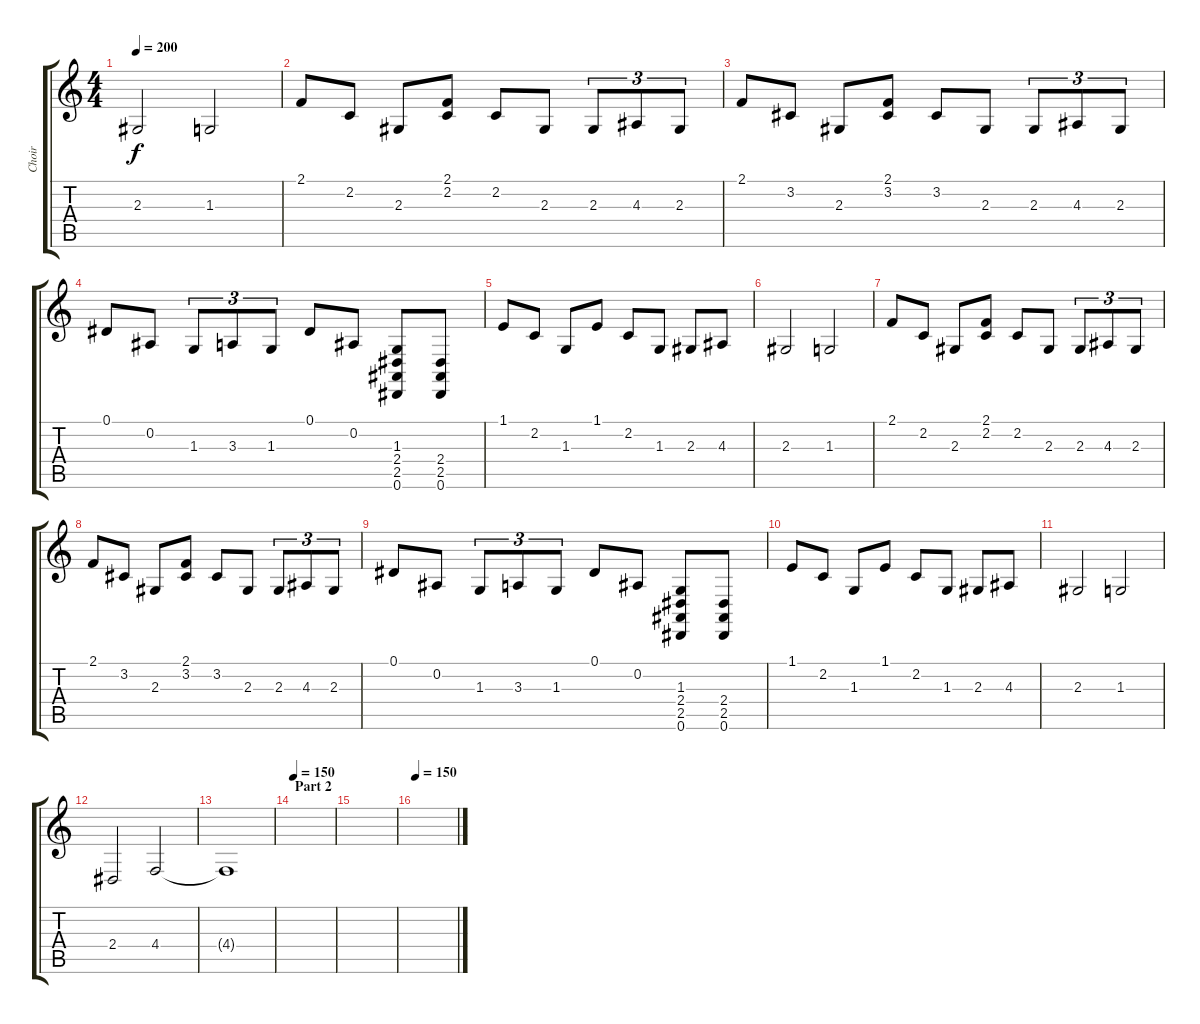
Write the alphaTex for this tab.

\track ("Choir" "Choir") {instrument choiraahs}
\staff {score tabs}
\tuning (Eb4 Bb3 Gb3 Db3 Ab2 Eb2) {hide}
\ts (4 4)
\tempo 200
\clef g2
\ks c
2.3.2{dy f} 1.3.2 |
2.1.8 2.2.8 2.3.8 (2.1 2.2).8 2.2.8 2.3.8 2.3.8{tu (3 2)} 4.3.8{tu (3 2)} 2.3.8{tu (3 2)} |
2.1.8 3.2.8 2.3.8 (2.1 3.2).8 3.2.8 2.3.8 2.3.8{tu (3 2)} 4.3.8{tu (3 2)} 2.3.8{tu (3 2)} |
0.1.8 0.2.8 1.3.8{tu (3 2)} 3.3.8{tu (3 2)} 1.3.8{tu (3 2)} 0.1.8 0.2.8 (1.3 2.4 2.5 0.6).8 (2.4 2.5 0.6).8 |
1.1.8 2.2.8 1.3.8 1.1.8 2.2.8 1.3.8 2.3.8 4.3.8 |
2.3.2 1.3.2 |
2.1.8 2.2.8 2.3.8 (2.1 2.2).8 2.2.8 2.3.8 2.3.8{tu (3 2)} 4.3.8{tu (3 2)} 2.3.8{tu (3 2)} |
2.1.8 3.2.8 2.3.8 (2.1 3.2).8 3.2.8 2.3.8 2.3.8{tu (3 2)} 4.3.8{tu (3 2)} 2.3.8{tu (3 2)} |
0.1.8 0.2.8 1.3.8{tu (3 2)} 3.3.8{tu (3 2)} 1.3.8{tu (3 2)} 0.1.8 0.2.8 (1.3 2.4 2.5 0.6).8 (2.4 2.5 0.6).8 |
1.1.8 2.2.8 1.3.8 1.1.8 2.2.8 1.3.8 2.3.8 4.3.8 |
2.3.2 1.3.2 |
2.4.2 4.4.2 |
4.4{t}.1 |
\section ("" "Part 2")
\tempo 150
|
|
\tempo 150
